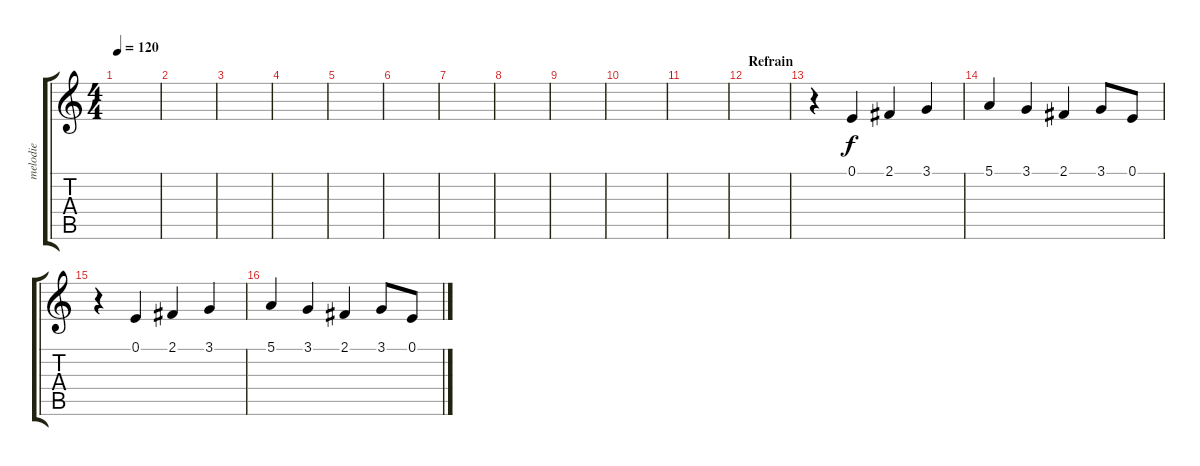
\track ("melodie" "melodie") {instrument lead6voice}
\staff {score tabs}
\tuning (E4 B3 G3 D3 A2 E2) {hide}
\ts (4 4)
\tempo 120
\clef g2
\ks c
|
|
|
|
|
|
|
|
|
|
|
\section ("" "Refrain")
|
r.4 0.1.4 2.1.4 3.1.4 |
5.1.4 3.1.4 2.1.4 3.1.8 0.1.8 |
r.4 0.1.4 2.1.4 3.1.4 |
5.1.4 3.1.4 2.1.4 3.1.8 0.1.8
